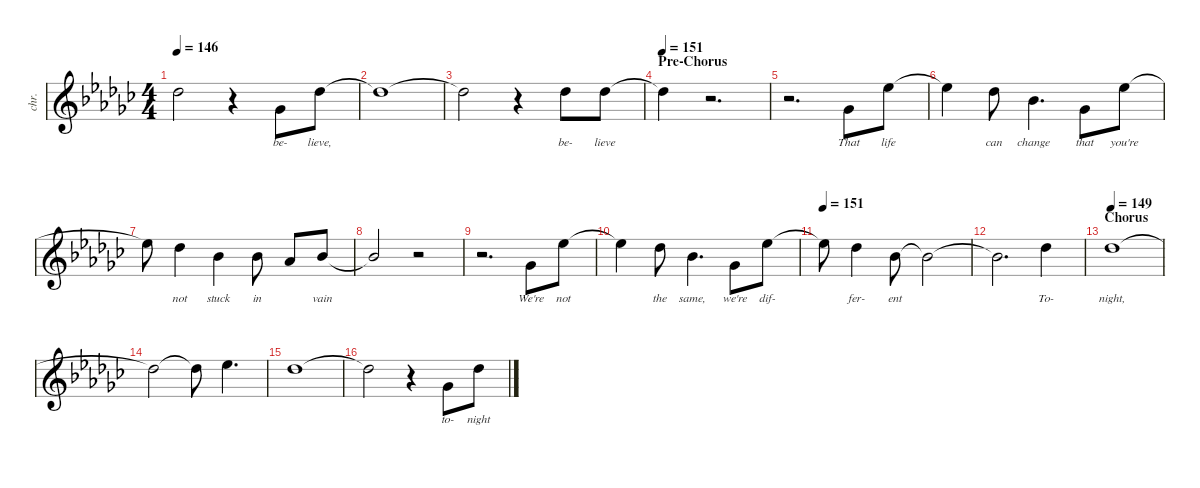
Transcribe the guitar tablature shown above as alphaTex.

\defaultSystemsLayout 4
\hideDynamics
\bracketExtendMode nobrackets
\otherSystemsTrackNameOrientation horizontal
\track ("Vocals-show" "chr.") {defaultSystemsLayout 8 instrument voiceoohs}
\staff {score}
\tuning (Eb4 Bb3 Gb3 Db3 Ab2 Eb2)
\ts (4 4)
\tempo 146
\clef g2
\ks gb
10.1{t acc b}.2{dy f beam Down} r.4{beam Down} 3.1{acc b}.8{lyrics (0 "be-") lyrics (1 "") lyrics (2 "") lyrics (3 "") lyrics (4 "") beam Down} 10.1{acc b}.8{lyrics (0 "lieve,") lyrics (1 "") lyrics (2 "") lyrics (3 "") lyrics (4 "") dy fff beam Down} |
10.1{t acc b}.1{dy f beam Down} |
10.1{t acc b}.2{beam Down} r.4{beam Down} 10.1{acc b}.8{lyrics (0 "be-") lyrics (1 "") lyrics (2 "") lyrics (3 "") lyrics (4 "") dy ff beam Down} 10.1{acc b}.8{lyrics (0 "lieve") lyrics (1 "") lyrics (2 "") lyrics (3 "") lyrics (4 "") dy f beam Down} |
\section ("" "Pre-Chorus")
\tempo 151
10.1{t acc b}.4{beam Down} r.2{d beam Down} |
r.2{d beam Down} 3.1{acc b}.8{lyrics (0 "That") lyrics (1 "") lyrics (2 "") lyrics (3 "") lyrics (4 "") beam Down} 12.1{acc b}.8{lyrics (0 "life") lyrics (1 "") lyrics (2 "") lyrics (3 "") lyrics (4 "") dy ff beam Down} |
12.1{t acc b}.4{dy f beam Down} 10.1{acc b}.8{lyrics (0 "can") lyrics (1 "") lyrics (2 "") lyrics (3 "") lyrics (4 "") beam Down} 12.2{acc b}.4{d lyrics (0 "change") lyrics (1 "") lyrics (2 "") lyrics (3 "") lyrics (4 "") dy fff beam Down} 12.3{acc b}.8{lyrics (0 "that") lyrics (1 "") lyrics (2 "") lyrics (3 "") lyrics (4 "") dy f beam Down} 12.1{acc b}.8{lyrics (0 "you're") lyrics (1 "") lyrics (2 "") lyrics (3 "") lyrics (4 "") dy ff beam Down} |
12.1{t acc b}.8{dy f beam Down} 10.1{acc b}.4{lyrics (0 "not") lyrics (1 "") lyrics (2 "") lyrics (3 "") lyrics (4 "") dy ff beam Down} 12.2{acc b}.4{lyrics (0 "stuck") lyrics (1 "") lyrics (2 "") lyrics (3 "") lyrics (4 "") beam Down} 12.2{acc b}.8{lyrics (0 "in") lyrics (1 "") lyrics (2 "") lyrics (3 "") lyrics (4 "") beam Down} 10.2{acc b}.8{dy fff beam Up} 7.1{acc b}.8{lyrics (0 "vain") lyrics (1 "") lyrics (2 "") lyrics (3 "") lyrics (4 "") beam Up} |
7.1{t acc b}.2{dy f beam Up} r.2{beam Up} |
r.2{d beam Down} 3.1{acc b}.8{lyrics (0 "We're") lyrics (1 "") lyrics (2 "") lyrics (3 "") lyrics (4 "") beam Down} 12.1{acc b}.8{lyrics (0 "not") lyrics (1 "") lyrics (2 "") lyrics (3 "") lyrics (4 "") dy ff beam Down} |
12.1{t acc b}.4{dy f beam Down} 10.1{acc b}.8{lyrics (0 "the") lyrics (1 "") lyrics (2 "") lyrics (3 "") lyrics (4 "") beam Down} 7.1{acc b}.4{d lyrics (0 "same,") lyrics (1 "") lyrics (2 "") lyrics (3 "") lyrics (4 "") dy ff beam Down} 8.2{acc b}.8{lyrics (0 "we're") lyrics (1 "") lyrics (2 "") lyrics (3 "") lyrics (4 "") dy mf beam Down} 12.1{acc b}.8{lyrics (0 "dif-") lyrics (1 "") lyrics (2 "") lyrics (3 "") lyrics (4 "") dy ff beam Down} |
\tempo 151
12.1{t acc b}.8{dy f beam Down} 10.1{acc b}.4{lyrics (0 "fer-") lyrics (1 "") lyrics (2 "") lyrics (3 "") lyrics (4 "") dy ff beam Down} 12.2{acc b}.8{lyrics (0 "ent") lyrics (1 "") lyrics (2 "") lyrics (3 "") lyrics (4 "") dy fff beam Down} 12.2{t acc b}.2{dy f beam Down} |
12.2{t acc b}.2{d beam Down} 10.1{acc b}.4{lyrics (0 "To-") lyrics (1 "") lyrics (2 "") lyrics (3 "") lyrics (4 "") dy fff beam Down} |
\section ("" "Chorus")
\tempo 149
10.1{acc b}.1{lyrics (0 "night,") lyrics (1 "") lyrics (2 "") lyrics (3 "") lyrics (4 "") dy ff beam Down} |
10.1{t acc b}.2{dy f beam Down} 10.1{t acc b}.8{beam Down} 12.1{acc b}.4{d dy fff beam Down} |
10.1{acc b}.1{beam Down} |
10.1{t acc b}.2{dy f beam Down} r.4{beam Down} 3.1{acc b}.8{lyrics (0 "to-") lyrics (1 "") lyrics (2 "") lyrics (3 "") lyrics (4 "") beam Down} 10.1{acc b}.8{lyrics (0 "night") lyrics (1 "") lyrics (2 "") lyrics (3 "") lyrics (4 "") dy fff beam Down}
